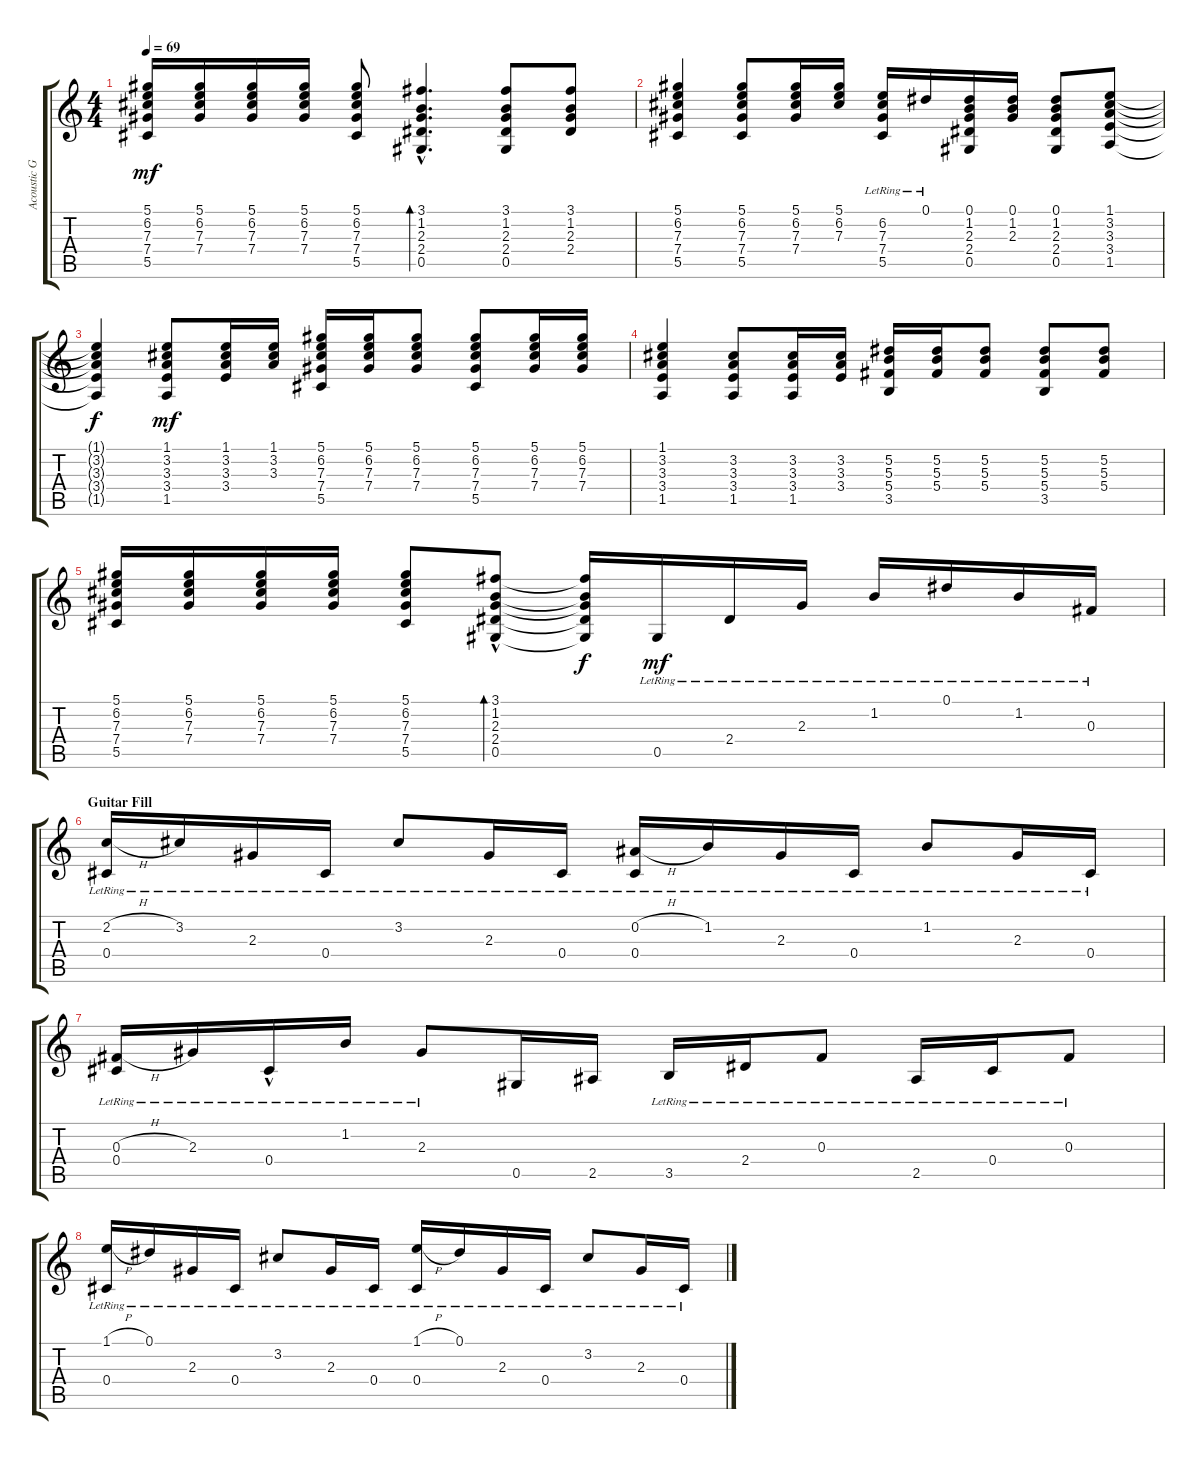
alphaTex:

\track ("Acoustic Guitar I" "Acoustic G") {instrument acousticguitarsteel}
\staff {score tabs}
\tuning (Eb4 Bb3 Gb3 Db3 Ab2 Eb2) {hide}
\ts (4 4)
\tempo 69
\clef g2
\ks c
(5.1 6.2 7.3 7.4 5.5).16{dy mf} (5.1 6.2 7.3 7.4).16 (5.1 6.2 7.3 7.4).16 (5.1 6.2 7.3 7.4).16 (5.1 6.2 7.3 7.4 5.5).8 (3.1{hac} 1.2{hac} 2.3{hac} 2.4{hac} 0.5{hac}).4{d bd 120} (3.1 1.2 2.3 2.4 0.5).8 (3.1 1.2 2.3 2.4).8 |
(5.1 6.2 7.3 7.4 5.5).4 (5.1 6.2 7.3 7.4 5.5).8 (5.1 6.2 7.3 7.4).16 (5.1 6.2 7.3).16 (6.2{lr} 7.3{lr} 7.4{lr} 5.5{lr}).16 0.1{lr}.16 (0.1 1.2 2.3 2.4 0.5).16 (0.1 1.2 2.3).16 (0.1 1.2 2.3 2.4 0.5).8 (1.1 3.2 3.3 3.4 1.5).8 |
(1.1{t} 3.2{t} 3.3{t} 3.4{t} 1.5{t}).4{dy f} (1.1 3.2 3.3 3.4 1.5).8{dy mf} (1.1 3.2 3.3 3.4).16 (1.1 3.2 3.3).16 (5.1 6.2 7.3 7.4 5.5).16 (5.1 6.2 7.3 7.4).16 (5.1 6.2 7.3 7.4).8 (5.1 6.2 7.3 7.4 5.5).8 (5.1 6.2 7.3 7.4).16 (5.1 6.2 7.3 7.4).16 |
(1.1 3.2 3.3 3.4 1.5).4 (3.2 3.3 3.4 1.5).8 (3.2 3.3 3.4 1.5).16 (3.2 3.3 3.4).16 (5.2 5.3 5.4 3.5).16 (5.2 5.3 5.4).16 (5.2 5.3 5.4).8 (5.2 5.3 5.4 3.5).8 (5.2 5.3 5.4).8 |
(5.1 6.2 7.3 7.4 5.5).16 (5.1 6.2 7.3 7.4).16 (5.1 6.2 7.3 7.4).16 (5.1 6.2 7.3 7.4).16 (5.1 6.2 7.3 7.4 5.5).8 (3.1 1.2 2.3 2.4 0.5{hac}).8{bd 120} (3.1{t} 1.2{t} 2.3{t} 2.4{t} 0.5{t}).16{dy f} 0.5{lr}.16{dy mf} 2.4{lr}.16 2.3{lr}.16 1.2{lr}.16 0.1{lr}.16 1.2{lr}.16 0.3{lr}.16 |
\section ("" "Guitar Fill")
(2.2{h} 0.4{lr}).16 3.2{lr}.16 2.3{lr}.16 0.4{lr}.16 3.2{lr}.8 2.3{lr}.16 0.4{lr}.16 (0.2{h} 0.4{lr}).16 1.2{lr}.16 2.3{lr}.16 0.4{lr}.16 1.2{lr}.8 2.3{lr}.16 0.4{lr}.16 |
(0.3{h} 0.4{lr}).16 2.3{lr}.16 0.4{hac lr}.16 1.2{lr}.16 2.3{lr}.8 0.5.16 2.5.16 3.5{lr}.16 2.4{lr}.16 0.3{lr}.8 2.5{lr}.16 0.4{lr}.16 0.3{lr}.8 |
(1.1{h} 0.4{lr}).16 0.1{lr}.16 2.3{lr}.16 0.4{lr}.16 3.2{lr}.8 2.3{lr}.16 0.4{lr}.16 (1.1{h} 0.4{lr}).16 0.1{lr}.16 2.3{lr}.16 0.4{lr}.16 3.2{lr}.8 2.3{lr}.16 0.4{lr}.16
